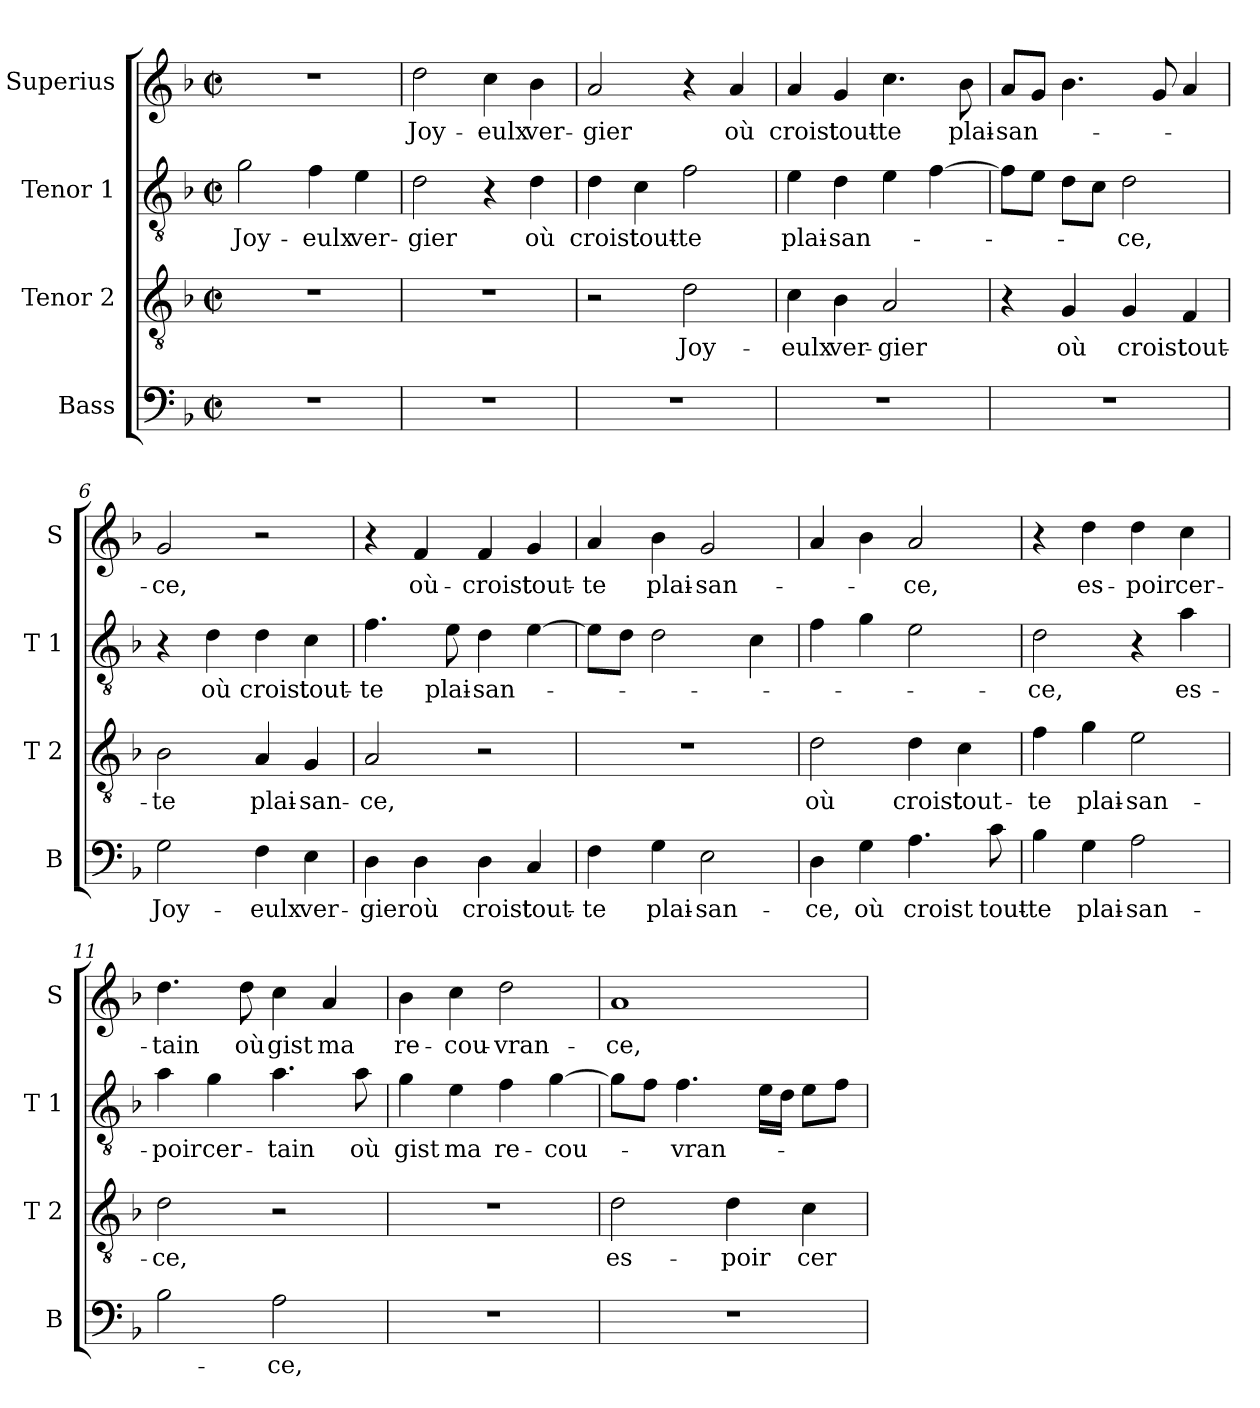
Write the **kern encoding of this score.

**kern	**text	**kern	**text	**kern	**text	**kern	**text
*part4	*part4	*part3	*part3	*part2	*part2	*part1	*part1
*staff4	*staff4	*staff3	*staff3	*staff2	*staff2	*staff1	*staff1
*I"Bass	*	*I"Tenor 2	*	*I"Tenor 1	*	*I"Superius	*
*I'B	*	*I'T 2	*	*I'T 1	*	*I'S	*
*clefF4	*	*clefGv2	*	*clefGv2	*	*clefG2	*
*k[b-]	*	*k[b-]	*	*k[b-]	*	*k[b-]	*
*F:	*	*F:	*	*F:	*	*F:	*
*M2/2	*	*M2/2	*	*M2/2	*	*M2/2	*
*met(c|)	*	*met(c|)	*	*met(c|)	*	*met(c|)	*
=1	=1	=1	=1	=1	=1	=1	=1
1r	.	1r	.	2g\	Joy-	1r	.
.	.	.	.	4f\	-eulx	.	.
.	.	.	.	4e\	ver-	.	.
=2	=2	=2	=2	=2	=2	=2	=2
1r	.	1r	.	2d\	-gier	2dd\	Joy-
.	.	.	.	4r	.	4cc\	-eulx
.	.	.	.	4d\	où	4b-\	ver-
=3	=3	=3	=3	=3	=3	=3	=3
1r	.	2r	.	4d\	croist	2a/	-gier
.	.	.	.	4c\	tout-	.	.
.	.	2d\	Joy-	2f\	-te	4r	.
.	.	.	.	.	.	4a/	où
=4	=4	=4	=4	=4	=4	=4	=4
1r	.	4c\	-eulx	4e\	plai-	4a/	croist
.	.	4B-\	ver-	4d\	-san-	4g/	tout-
.	.	2A/	-gier	4e\	.	4.cc\	-te
.	.	.	.	[4f\	.	.	.
.	.	.	.	.	.	8b-\	plai-
=5	=5	=5	=5	=5	=5	=5	=5
1r	.	4r	.	8f\L]	.	8a/L	-san-
.	.	.	.	8e\J	.	8g/J	.
.	.	4G/	où	8d\L	.	4.b-\	.
.	.	.	.	8c\J	.	.	.
.	.	4G/	croist	2d\	-ce,	.	.
.	.	.	.	.	.	8g/	.
.	.	4F/	tout-	.	.	4a/	.
!!LO:LB:g=z
=6	=6	=6	=6	=6	=6	=6	=6
2G\	Joy-	2B-\	-te	4r	.	2g/	-ce,
.	.	.	.	4d\	où	.	.
4F\	-eulx	4A/	plai-	4d\	croist	2r	.
4E\	ver-	4G/	-san-	4c\	tout-	.	.
=7	=7	=7	=7	=7	=7	=7	=7
4D\	-gier	2A/	-ce,	4.f\	-te	4r	.
4D\	où	.	.	.	.	4f/	où-
.	.	.	.	8e\	plai-	.	.
4D\	croist	2r	.	4d\	-san-	4f/	-croist
4C/	tout-	.	.	[4e\	.	4g/	tout-
=8	=8	=8	=8	=8	=8	=8	=8
4F\	-te	1r	.	8e\L]	.	4a/	-te
.	.	.	.	8d\J	.	.	.
4G\	plai-	.	.	2d\	.	4b-\	plai-
2E\	-san-	.	.	.	.	2g/	-san-
.	.	.	.	4c\	.	.	.
=9	=9	=9	=9	=9	=9	=9	=9
4D\	-ce,	2d\	où	4f\	.	4a/	.
4G\	où	.	.	4g\	.	4b-\	.
4.A\	croist	4d\	croist	2e\	.	2a/	-ce,
.	.	4c\	tout-	.	.	.	.
8c\	tout-	.	.	.	.	.	.
=10	=10	=10	=10	=10	=10	=10	=10
4B-\	-te	4f\	-te	2d\	-ce,	4r	.
4G\	plai-	4g\	plai-	.	.	4dd\	es-
2A\	-san-	2e\	-san-	4r	.	4dd\	-poir
.	.	.	.	4a\	es-	4cc\	cer-
!!LO:LB:g=z
=11	=11	=11	=11	=11	=11	=11	=11
2B-\	.	2d\	-ce,	4a\	-poir	4.dd\	-tain
.	.	.	.	4g\	cer-	.	.
.	.	.	.	.	.	8dd\	où
2A\	-ce,	2r	.	4.a\	-tain	4cc\	gist
.	.	.	.	.	.	4a/	ma
.	.	.	.	8a\	où	.	.
=12	=12	=12	=12	=12	=12	=12	=12
1r	.	1r	.	4g\	gist	4b-\	re-
.	.	.	.	4e\	ma	4cc\	-cou-
.	.	.	.	4f\	re-	2dd\	-vran-
.	.	.	.	[4g\	-cou-	.	.
=13	=13	=13	=13	=13	=13	=13	=13
1r	.	2d\	es-	8g\L]	.	1a	-ce,
.	.	.	.	8f\J	.	.	.
.	.	.	.	4.f\	-vran-	.	.
.	.	4d\	-poir	.	.	.	.
.	.	.	.	16e\LL	.	.	.
.	.	.	.	16d\JJ	.	.	.
.	.	4c\	cer-	8e\L	.	.	.
.	.	.	.	8f\J	.	.	.
=	=	=	=	=	=	=	=
*-	*-	*-	*-	*-	*-	*-	*-
